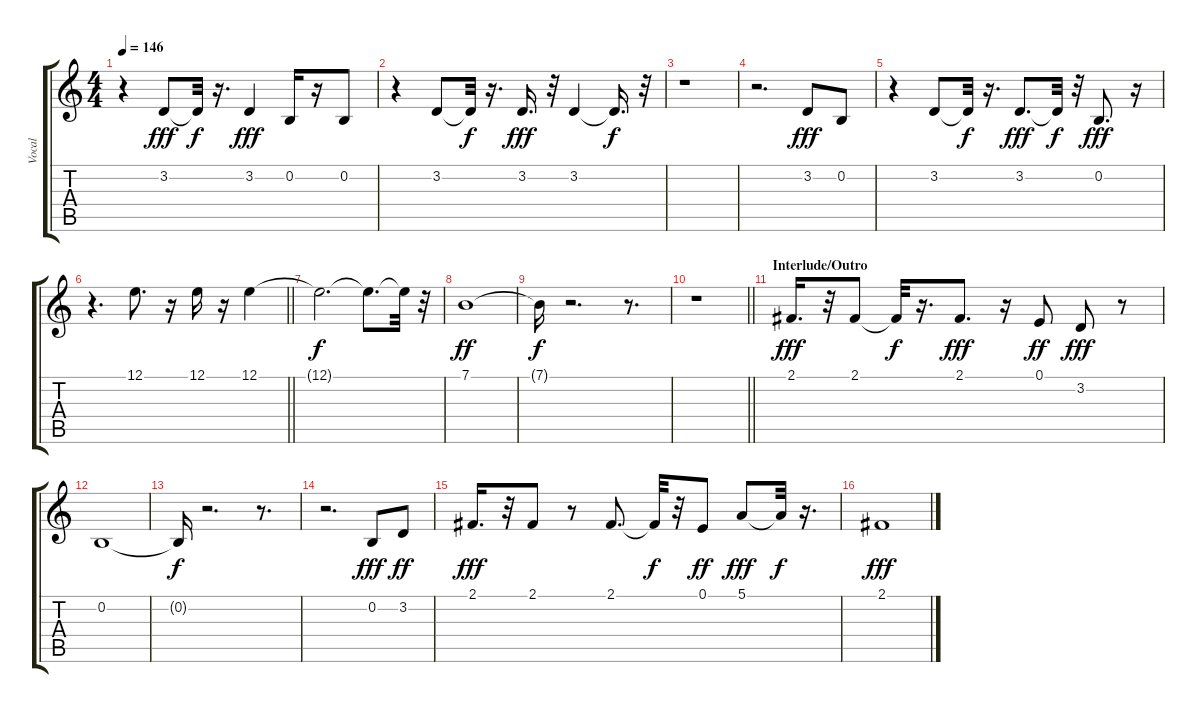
\track ("Vocal" "Vocal") {instrument ocarina}
\staff {score tabs}
\tuning (E4 B3 G3 D3 A2 E2) {hide}
\ts (4 4)
\tempo 146
\clef g2
\ks c
r.4{dy fff} 3.2.8 3.2{t}.32{dy f} r.16{d} 3.2.4{dy fff} 0.2.16 r.16 0.2.8 |
r.4 3.2.8 3.2{t}.32{dy f} r.16{d} 3.2.16{d dy fff} r.32 3.2.4 3.2{t}.16{d dy f} r.32 |
r.1 |
r.2{d} 3.2.8{dy fff} 0.2.8 |
r.4 3.2.8 3.2{t}.32{dy f} r.16{d} 3.2.8{d dy fff} 3.2{t}.32{dy f} r.32 0.2.8{d dy fff} r.16 |
\barLineRight lightlight
r.4{d} 12.1.8{d} r.16 12.1.16 r.16 12.1.4 |
12.1{t}.2{d dy f} 12.1{t}.8{d} 12.1{t}.32 r.32 |
7.1.1{dy ff} |
7.1{t}.16{dy f} r.2{d} r.8{d} |
\barLineRight lightlight
r.1 |
\section ("" "Interlude/Outro")
2.1.16{d dy fff} r.32 2.1.8 2.1{t}.32{dy f} r.16{d} 2.1.8{d dy fff} r.16 0.1.8{dy ff} 3.2.8{dy fff} r.8 |
0.2.1 |
0.2{t}.16{dy f} r.2{d} r.8{d} |
r.2{d} 0.2.8{dy fff} 3.2.8{dy ff} |
2.1.16{d dy fff} r.32 2.1.8 r.8 2.1.8{d} 2.1{t}.32{dy f} r.32 0.1.8{dy ff} 5.1.8{dy fff} 5.1{t}.32{dy f} r.16{d} |
2.1.1{dy fff}
